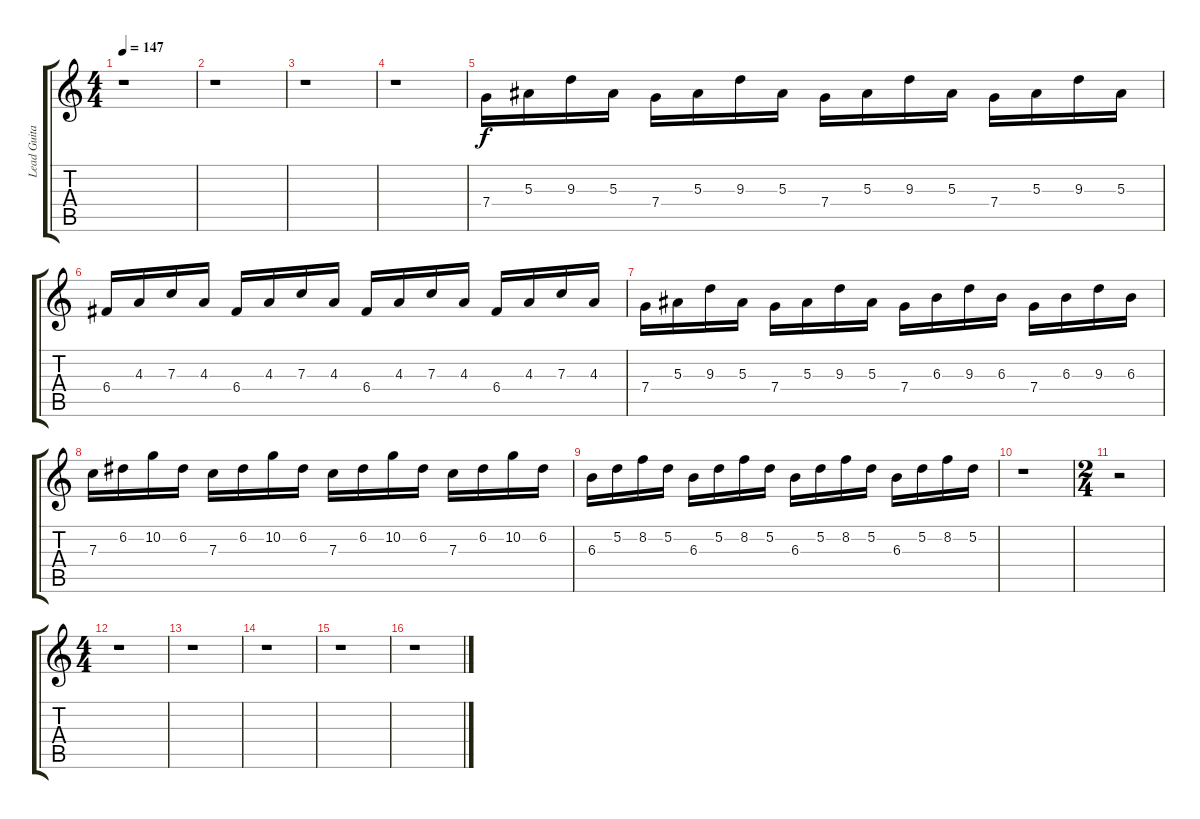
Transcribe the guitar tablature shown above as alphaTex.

\track ("Lead Guitar II" "Lead Guita") {instrument distortionguitar}
\staff {score tabs}
\tuning (D4 A3 F3 C3 G2 D2) {hide}
\ts (4 4)
\tempo 147
\clef g2
\ks c
r.1{dy f} |
r.1 |
r.1 |
r.1 |
7.4.16 5.3.16 9.3.16 5.3.16 7.4.16 5.3.16 9.3.16 5.3.16 7.4.16 5.3.16 9.3.16 5.3.16 7.4.16 5.3.16 9.3.16 5.3.16 |
6.4.16 4.3.16 7.3.16 4.3.16 6.4.16 4.3.16 7.3.16 4.3.16 6.4.16 4.3.16 7.3.16 4.3.16 6.4.16 4.3.16 7.3.16 4.3.16 |
7.4.16 5.3.16 9.3.16 5.3.16 7.4.16 5.3.16 9.3.16 5.3.16 7.4.16 6.3.16 9.3.16 6.3.16 7.4.16 6.3.16 9.3.16 6.3.16 |
7.3.16 6.2.16 10.2.16 6.2.16 7.3.16 6.2.16 10.2.16 6.2.16 7.3.16 6.2.16 10.2.16 6.2.16 7.3.16 6.2.16 10.2.16 6.2.16 |
6.3.16 5.2.16 8.2.16 5.2.16 6.3.16 5.2.16 8.2.16 5.2.16 6.3.16 5.2.16 8.2.16 5.2.16 6.3.16 5.2.16 8.2.16 5.2.16 |
r.1 |
\ts (2 4)
r.2 |
\ts (4 4)
r.1 |
r.1 |
r.1 |
r.1 |
r.1
